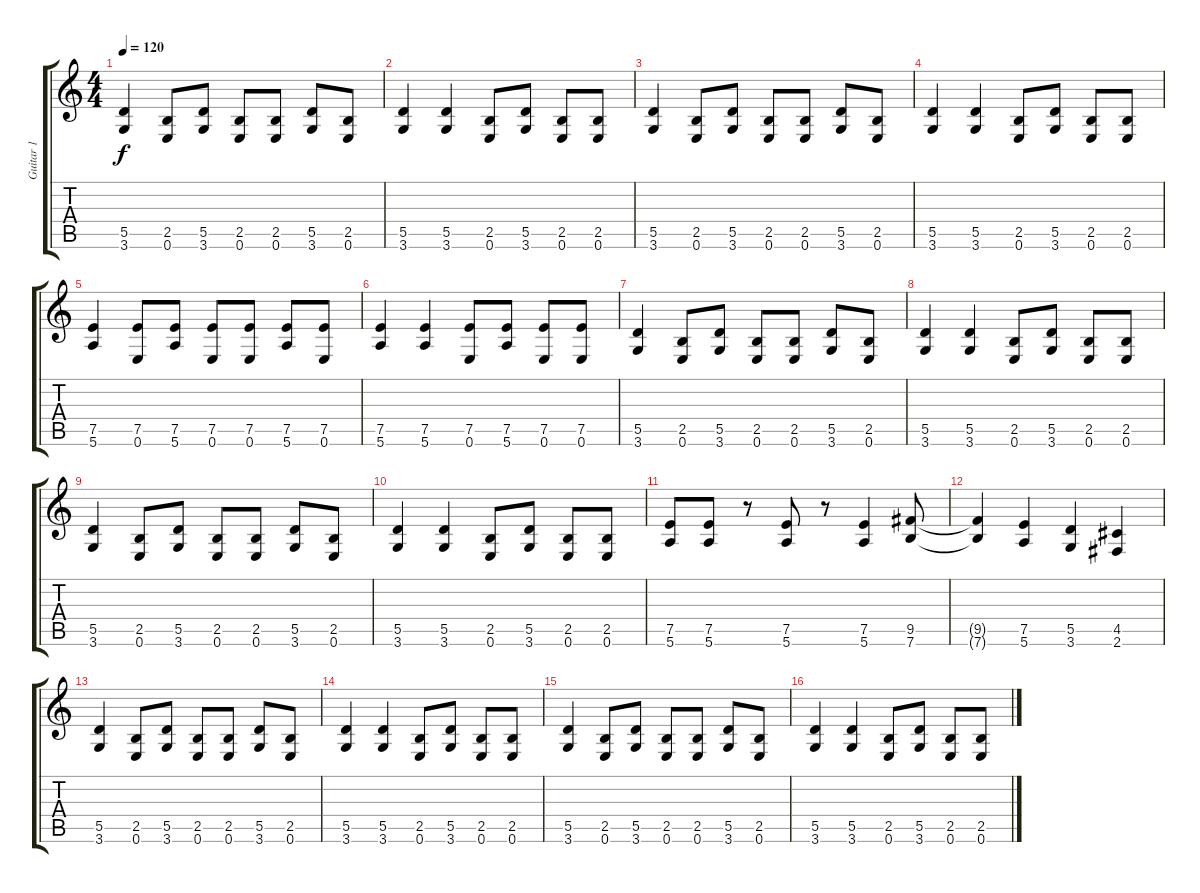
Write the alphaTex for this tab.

\track ("Guitar 1" "Guitar 1") {instrument overdrivenguitar}
\staff {score tabs}
\tuning (E4 B3 G3 D3 A2 E2) {hide}
\ts (4 4)
\tempo 120
\clef g2
\ks c
(5.5 3.6).4{dy f} (2.5 0.6).8 (5.5 3.6).8 (2.5 0.6).8 (2.5 0.6).8 (5.5 3.6).8 (2.5 0.6).8 |
(5.5 3.6).4 (5.5 3.6).4 (2.5 0.6).8 (5.5 3.6).8 (2.5 0.6).8 (2.5 0.6).8 |
(5.5 3.6).4 (2.5 0.6).8 (5.5 3.6).8 (2.5 0.6).8 (2.5 0.6).8 (5.5 3.6).8 (2.5 0.6).8 |
(5.5 3.6).4 (5.5 3.6).4 (2.5 0.6).8 (5.5 3.6).8 (2.5 0.6).8 (2.5 0.6).8 |
(7.5 5.6).4 (7.5 0.6).8 (7.5 5.6).8 (7.5 0.6).8 (7.5 0.6).8 (7.5 5.6).8 (7.5 0.6).8 |
(7.5 5.6).4 (7.5 5.6).4 (7.5 0.6).8 (7.5 5.6).8 (7.5 0.6).8 (7.5 0.6).8 |
(5.5 3.6).4 (2.5 0.6).8 (5.5 3.6).8 (2.5 0.6).8 (2.5 0.6).8 (5.5 3.6).8 (2.5 0.6).8 |
(5.5 3.6).4 (5.5 3.6).4 (2.5 0.6).8 (5.5 3.6).8 (2.5 0.6).8 (2.5 0.6).8 |
(5.5 3.6).4 (2.5 0.6).8 (5.5 3.6).8 (2.5 0.6).8 (2.5 0.6).8 (5.5 3.6).8 (2.5 0.6).8 |
(5.5 3.6).4 (5.5 3.6).4 (2.5 0.6).8 (5.5 3.6).8 (2.5 0.6).8 (2.5 0.6).8 |
(7.5 5.6).8 (7.5 5.6).8 r.8 (7.5 5.6).8 r.8 (7.5 5.6).4 (9.5 7.6).8 |
(9.5{t} 7.6{t}).4 (7.5 5.6).4 (5.5 3.6).4 (4.5 2.6).4 |
(5.5 3.6).4 (2.5 0.6).8 (5.5 3.6).8 (2.5 0.6).8 (2.5 0.6).8 (5.5 3.6).8 (2.5 0.6).8 |
(5.5 3.6).4 (5.5 3.6).4 (2.5 0.6).8 (5.5 3.6).8 (2.5 0.6).8 (2.5 0.6).8 |
(5.5 3.6).4 (2.5 0.6).8 (5.5 3.6).8 (2.5 0.6).8 (2.5 0.6).8 (5.5 3.6).8 (2.5 0.6).8 |
(5.5 3.6).4 (5.5 3.6).4 (2.5 0.6).8 (5.5 3.6).8 (2.5 0.6).8 (2.5 0.6).8
